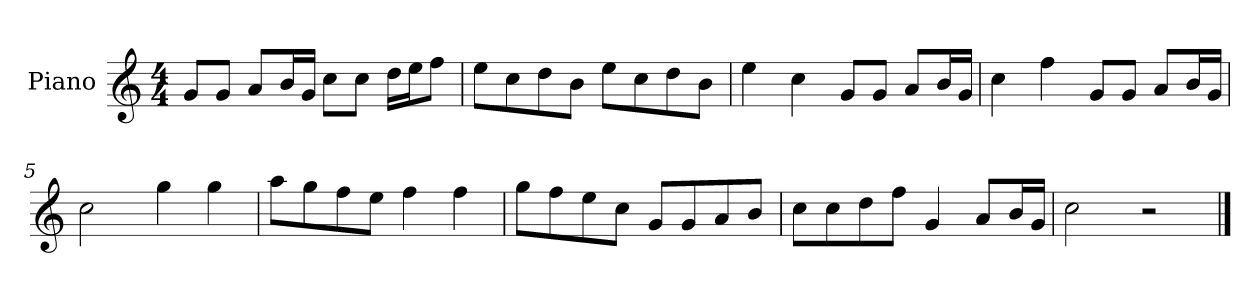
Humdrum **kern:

**kern
*part1
*staff1
*I"Piano
*I'P-no
*clefG2
*k[]
*M4/4
*MM90
=1
8g/L
8g/J
8a/L
16b/L
16g/JJ
8cc\L
8cc\J
16dd\LL
16ee\J
8ff\J
=2
8ee\L
8cc\
8dd\
8b\J
8ee\L
8cc\
8dd\
8b\J
=3
4ee\
4cc\
8g/L
8g/J
8a/L
16b/L
16g/JJ
=4
4cc\
4ff\
8g/L
8g/J
8a/L
16b/L
16g/JJ
=5
2cc\
4gg\
4gg\
!!LO:LB:g=z
=6
8aa\L
8gg\
8ff\
8ee\J
4ff\
4ff\
=7
8gg\L
8ff\
8ee\
8cc\J
8g/L
8g/
8a/
8b/J
=8
8cc\L
8cc\
8dd\
8ff\J
4g/
8a/L
16b/L
16g/JJ
=9
2cc\
2r
==
*-
